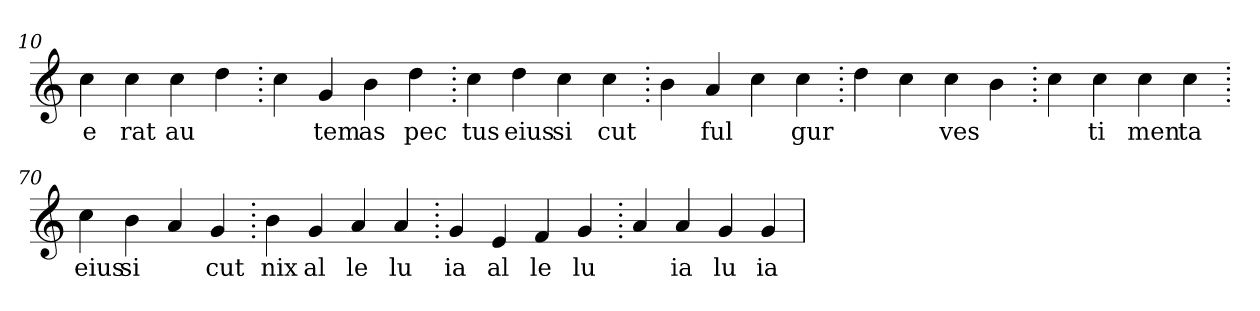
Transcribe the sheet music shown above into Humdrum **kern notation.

**kern	**text
*part1	*part1
*staff1	*staff1
*clefG2	*
=10.	=10.
4cc	e
4cc	rat
4cc	au
4dd	.
=20.	=20.
4cc	.
4g	tem
4b	as
4dd	pec
=30.	=30.
4cc	tus
4dd	eius
4cc	si
4cc	cut
=40.	=40.
4b	.
4a	ful
4cc	.
4cc	gur
=50.	=50.
4dd	.
4cc	.
4cc	ves
4b	.
=60.	=60.
4cc	.
4cc	ti
4cc	men
4cc	ta
=70.	=70.
4cc	eius
4b	si
4a	.
4g	cut
=80.	=80.
4b	nix
4g	al
4a	le
4a	lu
=90.	=90.
4g	ia
4e	al
4f	le
4g	lu
=100.	=100.
4a	.
4a	ia
4g	lu
4g	ia
=	=
*-	*-
